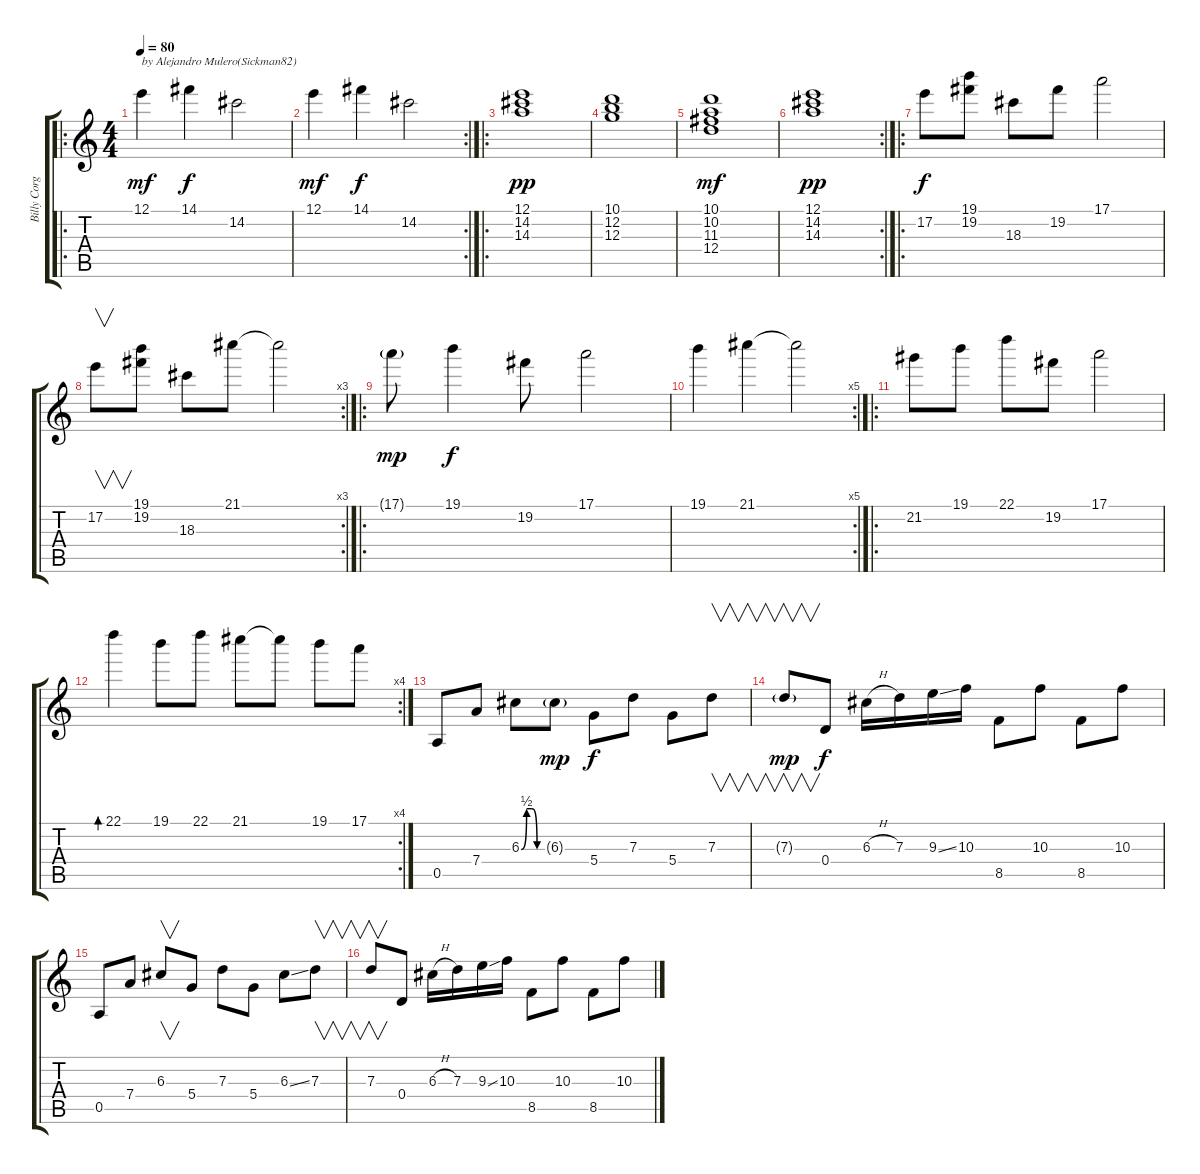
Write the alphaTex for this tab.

\track ("Billy Corgan" "Billy Corg") {instrument acousticguitarnylon}
\staff {score tabs}
\tuning (E4 B3 G3 D3 A2 E2) {hide}
\ro
\ts (4 4)
\tempo 80
\clef g2
\ks c
12.1.4{txt "by Alejandro Mulero(Sickman82)" dy mf instrument acousticguitarnylon} 14.1.4{dy f} 14.2.2 |
\rc 2
12.1.4{dy mf} 14.1.4{dy f} 14.2.2 |
\ro
(12.1 14.2 14.3).1{dy pp} |
(10.1 12.2 12.3).1 |
(10.1 10.2 11.3 12.4).1{dy mf} |
\rc 2
(12.1 14.2 14.3).1{dy pp} |
\ro
17.2.8{dy f} (19.1 19.2).8 18.3.8 19.2.8 17.1.2 |
\rc 3
17.2.8{v} (19.1 19.2).8 18.3.8 21.1.8 21.1{t}.2 |
\ro
17.1{g}.8{dy mp} 19.1.4{dy f} 19.2.8 17.1.2 |
\rc 5
19.1.4 21.1.4 21.1{t}.2 |
\ro
21.2.8 19.1.8 22.1.8 19.2.8 17.1.2 |
\rc 4
22.1.4{bd 480} 19.1.8 22.1.8 21.1.8 21.1{t}.8 19.1.8 17.1.8 |
0.5.8 7.4.8 6.3{be (custom 0 0 15 2 30 2 45 0 60 0)}.8 6.3{g}.8{dy mp} 5.4.8{dy f} 7.3.8 5.4.8 7.3.8{v} |
7.3{g}.8{v dy mp} 0.4.8{dy f} 6.3{h}.16 7.3.16 9.3{ss}.16 10.3.16 8.5.8 10.3.8 8.5.8 10.3.8 |
0.5.8 7.4.8 6.3.8{v} 5.4.8 7.3.8 5.4.8 6.3{ss}.8 7.3.8{v} |
7.3.8{v} 0.4.8 6.3{h}.16 7.3.16 9.3{ss}.16 10.3.16 8.5.8 10.3.8 8.5.8 10.3.8
